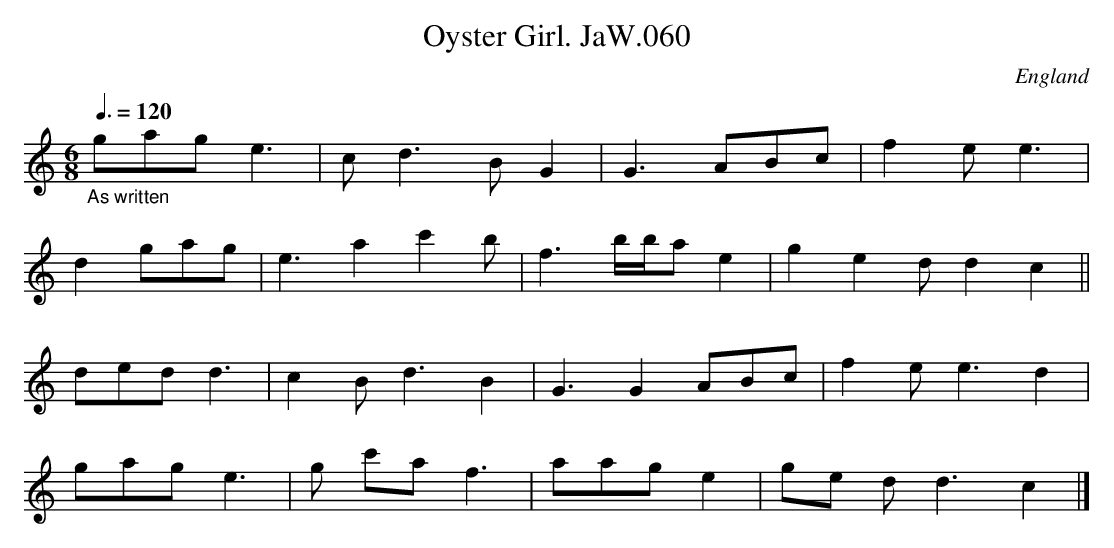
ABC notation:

X:1
T:Oyster Girl. JaW.060
M:6/8
L:1/8
Q:3/8=120
O:England
K:C major
"_As written"gag e3|cd3 BG2|G3 ABc|f2e e3|!
d2 gag|e3a2c'2b|f3 b/b/a e2|g2e2d d2c2||!
ded d3|c2B d3B2|G3G2 ABc|f2e e3d2|!
gag e3|g c'a f3|aag e2|ge d d3c2|]
